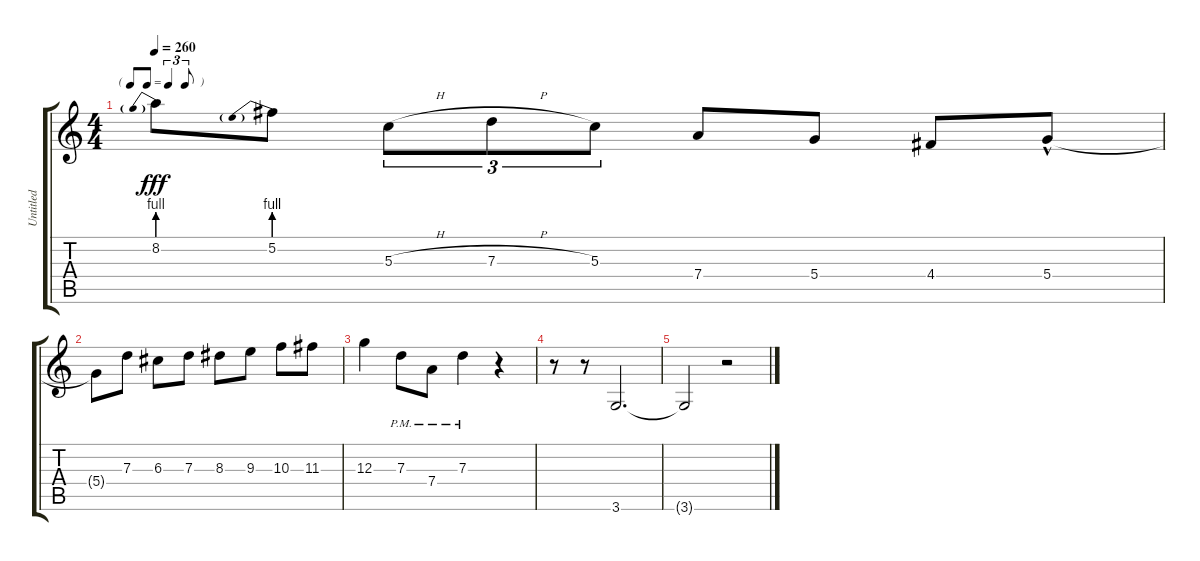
\track ("Untitled" "Untitled") {instrument acousticguitarsteel}
\staff {score tabs}
\tuning (E4 B3 G3 D3 A2 E2) {hide}
\ts (4 4)
\tf triplet8th
\tempo 260
\clef g2
\ks c
8.2{be (prebend 0 4 60 4)}.8{dy fff} 5.2{be (prebend 0 4 60 4)}.8 5.3{h}.8{tu (3 2)} 7.3{h}.8{tu (3 2)} 5.3.8{tu (3 2)} 7.4.8 5.4.8 4.4.8 5.4{hac}.8 |
5.4{t}.8 7.3.8 6.3.8 7.3.8 8.3.8 9.3.8 10.3.8 11.3.8 |
12.3.4 7.3{pm}.8 7.4{pm}.8 7.3{pm}.4 r.4 |
r.8 r.8 3.6.2{d} |
3.6{t}.2 r.2
